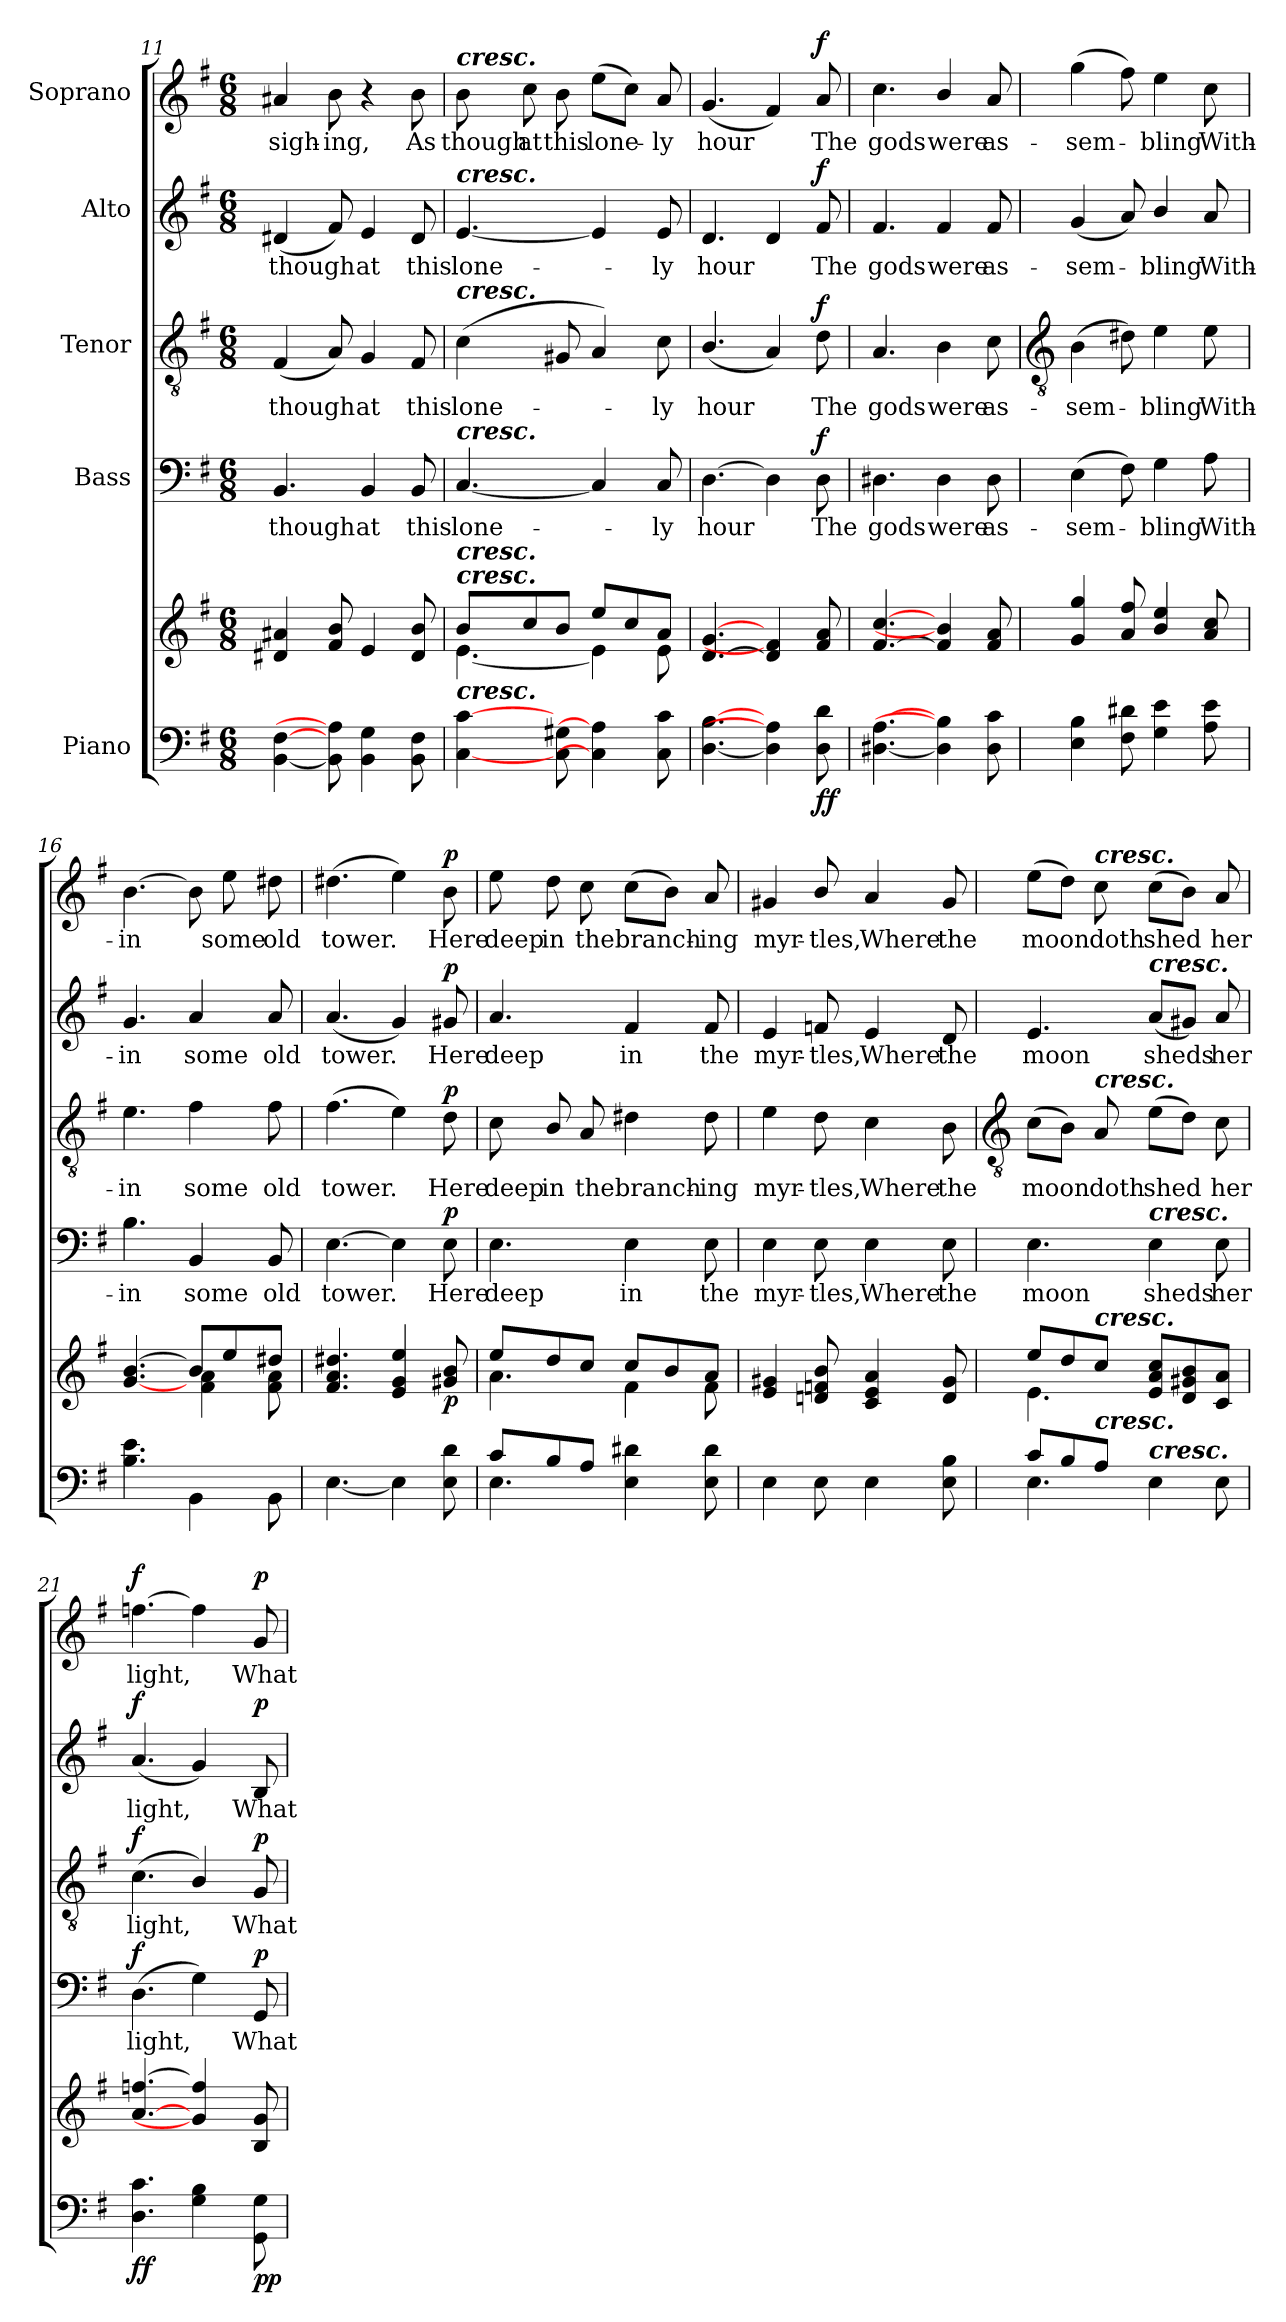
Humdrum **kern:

**kern	**kern	**dynam	**kern	**text	**dynam	**kern	**text	**dynam	**kern	**text	**dynam	**kern	**text	**dynam
*part5	*part5	*part5	*part4	*part4	*part4	*part3	*part3	*part3	*part2	*part2	*part2	*part1	*part1	*part1
*staff6	*staff5	*staff5/6	*staff4	*staff4	*staff4	*staff3	*staff3	*staff3	*staff2	*staff2	*staff2	*staff1	*staff1	*staff1
*I"Piano	*	*	*I"Bass	*	*	*I"Tenor	*	*	*I"Alto	*	*	*I"Soprano	*	*
*clefF4	*clefG2	*	*clefF4	*	*	*clefGv2	*	*	*clefG2	*	*	*clefG2	*	*
*k[f#]	*k[f#]	*	*k[f#]	*	*	*k[f#]	*	*	*k[f#]	*	*	*k[f#]	*	*
*G:	*G:	*	*G:	*	*	*G:	*	*	*G:	*	*	*G:	*	*
*M6/8	*M6/8	*	*M6/8	*	*	*M6/8	*	*	*M6/8	*	*	*M6/8	*	*
=11	=11	=11	=11	=11	=11	=11	=11	=11	=11	=11	=11	=11	=11	=11
*	*^	*	*	*	*	*	*	*	*	*	*	*	*	*
!	!	!LO:N:vis=1	!	!	!LO:LY:b	!	!	!LO:LY:b	!	!	!LO:LY:b	!	!	!LO:LY:b	!
[4BB [4F#	4d#X 4a#X	2.ryy	.	4.BB	though	.	(<4F#	though	.	(<4d#X	though	.	4a#X	sigh-	.
!	!	!	!	!	!	!	!	!	!	!	!	!	!	!LO:LY:b	!
8BB] 8An]	8f# 8b	.	.	.	.	.	8A)	.	.	8f#)	.	.	8b	-ing,	.
!	!	!	!	!	!LO:LY:b	!	!	!LO:LY:b	!	!	!LO:LY:b	!	!	!	!
4BB 4G	4e	.	.	4BB	at	.	4G	at	.	4e	at	.	4r	.	.
!	!	!	!	!	!LO:LY:b	!	!	!LO:LY:b	!	!	!LO:LY:b	!	!	!LO:LY:b	!
8BB 8F#	8d# 8b	.	.	8BB	this	.	8F#	this	.	8d#	this	.	8b	As	.
=12	=12	=12	=12	=12	=12	=12	=12	=12	=12	=12	=12	=12	=12	=12	=12
!	!	!	!	!	!	!	!	!	!	!	!	!	!LO:TX:a:Bi:t=cresc.	!	!
!	!	!	!	!	!	!	!	!	!	!LO:TX:a:Bi:t=cresc.	!	!	!	!	!
!	!	!	!	!	!	!	!LO:TX:a:Bi:t=cresc.	!	!	!	!	!	!	!	!
!	!	!	!	!LO:TX:a:Bi:t=cresc.	!	!	!	!	!	!	!	!	!	!	!
!	!LO:TX:a:Bi:t=cresc.	!	!	!	!	!	!	!	!	!	!	!	!	!	!
!	!LO:TX:a:Bi:t=cresc.	!	!	!	!	!	!	!	!	!	!	!	!	!	!
!LO:TX:a:Bi:t=cresc.	!	!	!	!	!	!	!	!	!	!	!	!	!	!	!
!	!	!	!	!	!LO:LY:b	!	!	!LO:LY:b	!	!	!LO:LY:b	!	!	!LO:LY:b	!
[4C [4c	8b/L	[4.e\	.	[4.C	lone-	.	(<4c	lone-	.	[4.e	lone-	.	8b	though	.
!	!	!	!	!	!	!	!	!	!	!	!	!	!	!LO:LY:b	!
.	8cc/	.	.	.	.	.	.	.	.	.	.	.	8cc	at	.
!	!	!	!	!	!	!	!	!	!	!	!	!	!	!LO:LY:b	!
8C 8G#X	8b/J	.	.	.	.	.	8G#X	.	.	.	.	.	8b	this	.
!	!	!	!	!	!	!	!	!	!	!	!	!	!	!LO:LY:b	!
4C] 4A]	8ee/L	4e\]	.	4C]	.	.	4A)	.	.	4e]	.	.	(>8eeL	lone-	.
.	8cc/	.	.	.	.	.	.	.	.	.	.	.	8ccJ)	.	.
!	!	!	!	!	!LO:LY:b	!	!	!LO:LY:b	!	!	!LO:LY:b	!	!	!LO:LY:b	!
8C 8c	8a/J	8e\	.	8C	ly	.	8c	ly	.	8e	ly	.	8a	ly	.
=13	=13	=13	=13	=13	=13	=13	=13	=13	=13	=13	=13	=13	=13	=13	=13
!	!	!LO:N:vis=1	!	!	!LO:LY:b	!	!	!LO:LY:b	!	!	!LO:LY:b	!	!	!LO:LY:b	!
[4.D [4.B	[4.d [4.g	2.ryy	.	[4.D	hour	.	(<4.B/	hour	.	4.d	hour	.	(<4.g	hour	.
4D] 4A]	4d] 4f#]	.	.	4D]	.	.	4A)	.	.	4d	.	.	4f#)	.	.
!	!	!	!LO:DY:b=2	!	!LO:LY:b	!	!	!LO:LY:b	!	!	!LO:LY:b	!	!	!LO:LY:b	!
!	!	!	!LO:DY:n=1:b	!	!	!LO:DY:b	!	!	!LO:DY:b	!	!	!LO:DY:b	!	!	!LO:DY:b
8D 8d	8f# 8a	.	f f	8D	The	f	8d	The	f	8f#	The	f	8a	The	f
=14	=14	=14	=14	=14	=14	=14	=14	=14	=14	=14	=14	=14	=14	=14	=14
!	!	!LO:N:vis=1	!	!	!LO:LY:b	!	!	!LO:LY:b	!	!	!LO:LY:b	!	!	!LO:LY:b	!
[4.D#X [4.A	[4.f# [4.cc	2.ryy	.	4.D#X	gods	.	4.A	gods	.	4.f#	gods	.	4.cc	gods	.
!	!	!	!	!	!LO:LY:b	!	!	!LO:LY:b	!	!	!LO:LY:b	!	!	!LO:LY:b	!
4D#] 4B]	4f#/] 4b/]	.	.	4D#	were	.	4B	were	.	4f#	were	.	4b/	were	.
!	!	!	!	!	!LO:LY:b	!	!	!LO:LY:b	!	!	!LO:LY:b	!	!	!LO:LY:b	!
8D# 8c	8f# 8a	.	.	8D#	as-	.	8c	as-	.	8f#	as-	.	8a	as-	.
!!LO:LB:g=z
=15	=15	=15	=15	=15	=15	=15	=15	=15	=15	=15	=15	=15	=15	=15	=15
*	*	*	*	*	*	*	*clefGv2	*	*	*	*	*	*	*	*
!LO:N:vis=1	!	!LO:N:vis=1	!	!	!LO:LY:b	!	!	!LO:LY:b	!	!	!LO:LY:b	!	!	!LO:LY:b	!
*^	*	*	*	*	*	*	*	*	*	*	*	*	*	*	*
2.ryy	4E\ 4B\	4g 4gg	2.ryy	.	(>4E	-sem-	.	(>4B	-sem-	.	(<4g	-sem-	.	(>4gg	-sem-	.
.	8F#\ 8d#X\	8a 8ff#	.	.	8F#)	.	.	8d#X)	.	.	8a)	.	.	8ff#)	.	.
!	!	!	!	!	!	!LO:LY:b	!	!	!LO:LY:b	!	!	!LO:LY:b	!	!	!LO:LY:b	!
.	4G\ 4e\	4b 4ee	.	.	4G	bling	.	4e	bling	.	4b/	bling	.	4ee	bling	.
!	!	!	!	!	!	!LO:LY:b	!	!	!LO:LY:b	!	!	!LO:LY:b	!	!	!LO:LY:b	!
.	8A\ 8e\	8a 8cc	.	.	8A	With-	.	8e	With-	.	8a	With-	.	8cc	With-	.
=16	=16	=16	=16	=16	=16	=16	=16	=16	=16	=16	=16	=16	=16	=16	=16	=16
!LO:N:vis=1	!	!	!	!	!	!LO:LY:b	!	!	!LO:LY:b	!	!	!LO:LY:b	!	!	!LO:LY:b	!
2.ryy	4.B\ 4.e\	[4.g [4.b	4.ryy	.	4.B	-in	.	4.e	-in	.	4.g	-in	.	[4.b	-in	.
!	!	!	!	!	!	!LO:LY:b	!	!	!LO:LY:b	!	!	!LO:LY:b	!	!	!	!
.	4BB\	8b/L]	4f#\ 4a\	.	4BB	some	.	4f#	some	.	4a	some	.	8b]	.	.
!	!	!	!	!	!	!	!	!	!	!	!	!	!	!	!LO:LY:b	!
.	.	8ee/	.	.	.	.	.	.	.	.	.	.	.	8ee	some	.
!	!	!	!	!	!	!LO:LY:b	!	!	!LO:LY:b	!	!	!LO:LY:b	!	!	!LO:LY:b	!
.	8BB\	8dd#X/J	8f#\ 8a\	.	8BB	old	.	8f#	old	.	8a	old	.	8dd#X	old	.
=17	=17	=17	=17	=17	=17	=17	=17	=17	=17	=17	=17	=17	=17	=17	=17	=17
!LO:N:vis=1	!	!	!LO:N:vis=1	!	!	!LO:LY:b	!	!	!LO:LY:b	!	!	!LO:LY:b	!	!	!LO:LY:b	!
2.ryy	[4.E\	4.f# 4.a 4.dd#X	2.ryy	.	[4.E	tower.	.	(>4.f#	tower.	.	(<4.a	tower.	.	(>4.dd#X	tower.	.
.	4E\]	4e 4g 4ee	.	.	4E]	.	.	4e)	.	.	4g)	.	.	4ee)	.	.
!	!	!	!	!LO:DY:b	!	!LO:LY:b	!LO:DY:b	!	!LO:LY:b	!LO:DY:b	!	!LO:LY:b	!LO:DY:b	!	!LO:LY:b	!LO:DY:b
.	8E\ 8d\	8g#X 8b	.	p	8E	Here	p	8d	Here	p	8g#X	Here	p	8b	Here	p
=18	=18	=18	=18	=18	=18	=18	=18	=18	=18	=18	=18	=18	=18	=18	=18	=18
!	!	!	!	!	!	!LO:LY:b	!	!	!LO:LY:b	!	!	!LO:LY:b	!	!	!LO:LY:b	!
8c/L	4.E\	8ee/L	4.a\	.	4.E	deep	.	8c	deep	.	4.a	deep	.	8ee	deep	.
!	!	!	!	!	!	!	!	!	!LO:LY:b	!	!	!	!	!	!LO:LY:b	!
8B/	.	8dd/	.	.	.	.	.	8B/	in	.	.	.	.	8dd	in	.
!	!	!	!	!	!	!	!	!	!LO:LY:b	!	!	!	!	!	!LO:LY:b	!
8A/J	.	8cc/J	.	.	.	.	.	8A	the	.	.	.	.	8cc	the	.
!	!	!	!	!	!	!LO:LY:b	!	!	!LO:LY:b	!	!	!LO:LY:b	!	!	!LO:LY:b	!
4.ryy	4E\ 4d#X\	8cc/L	4f#\	.	4E	in	.	4d#X	branch-	.	4f#	in	.	(>8ccL	branch-	.
.	.	8b/	.	.	.	.	.	.	.	.	.	.	.	8bJ)	.	.
!	!	!	!	!	!	!LO:LY:b	!	!	!LO:LY:b	!	!	!LO:LY:b	!	!	!LO:LY:b	!
.	8E\ 8d#\	8a/J	8f#\	.	8E	the	.	8d#	-ing	.	8f#	the	.	8a	ing	.
=19	=19	=19	=19	=19	=19	=19	=19	=19	=19	=19	=19	=19	=19	=19	=19	=19
!	!	!	!LO:N:vis=1	!	!	!LO:LY:b	!	!	!LO:LY:b	!	!	!LO:LY:b	!	!	!LO:LY:b	!
2ryy	4E\	4e 4g#X	2.ryy	.	4E	myr-	.	4e	myr-	.	4e	myr-	.	4g#X	myr-	.
!	!	!	!	!	!	!LO:LY:b	!	!	!LO:LY:b	!	!	!LO:LY:b	!	!	!LO:LY:b	!
.	8E\	8dn/ 8fn/ 8b/	.	.	8E	-tles,	.	8d	-tles,	.	8fn	-tles,	.	8b/	-tles,	.
!	!	!	!	!	!	!LO:LY:b	!	!	!LO:LY:b	!	!	!LO:LY:b	!	!	!LO:LY:b	!
.	4E\	4c 4e 4a	.	.	4E	Where	.	4c	Where	.	4e	Where	.	4a	Where	.
8ryy	.	.	.	.	.	.	.	.	.	.	.	.	.	.	.	.
!	!	!	!	!	!	!LO:LY:b	!	!	!LO:LY:b	!	!	!LO:LY:b	!	!	!LO:LY:b	!
8ryy	8E\ 8B\	8d 8g#	.	.	8E	the	.	8B	the	.	8d	the	.	8g#	the	.
!!LO:LB:g=z
=20	=20	=20	=20	=20	=20	=20	=20	=20	=20	=20	=20	=20	=20	=20	=20	=20
*	*	*	*	*	*	*	*	*clefGv2	*	*	*	*	*	*	*	*
!	!	!	!	!	!	!LO:LY:b	!	!	!LO:LY:b	!	!	!LO:LY:b	!	!	!LO:LY:b	!
8c/L	4.E\	8ee/L	4.e\	.	4.E	moon	.	(>8cL	moon	.	4.e	moon	.	(>8eeL	moon	.
8B/	.	8dd/	.	.	.	.	.	8BJ)	.	.	.	.	.	8ddJ)	.	.
!	!	!	!	!	!	!	!	!	!	!	!	!	!	!LO:TX:a:Bi:t=cresc.	!	!
!	!	!	!	!	!	!	!	!LO:TX:a:Bi:t=cresc.	!	!	!	!	!	!	!	!
!	!	!LO:TX:a:Bi:t=cresc.	!	!	!	!	!	!	!	!	!	!	!	!	!	!
!LO:TX:a:Bi:t=cresc.	!	!	!	!	!	!	!	!	!	!	!	!	!	!	!	!
!	!	!	!	!	!	!	!	!	!LO:LY:b	!	!	!	!	!	!LO:LY:b	!
8A/J	.	8cc/J	.	.	.	.	.	8A	doth	.	.	.	.	8cc	doth	.
!	!	!	!	!	!	!	!	!	!	!	!LO:TX:a:Bi:t=cresc.	!	!	!	!	!
!	!	!	!	!	!LO:TX:a:Bi:t=cresc.	!	!	!	!	!	!	!	!	!	!	!
!LO:TX:a:Bi:t=cresc.	!	!	!	!	!	!	!	!	!	!	!	!	!	!	!	!
!	!	!	!	!	!	!LO:LY:b	!	!	!LO:LY:b	!	!	!LO:LY:b	!	!	!LO:LY:b	!
4.ryy	4E\	8e 8a 8ccL	4.ryy	.	4E	sheds	.	(>8eL	shed	.	(<8aL	sheds	.	(>8ccL	shed	.
.	.	8d 8g#X 8b	.	.	.	.	.	8dJ)	.	.	8g#XJ)	.	.	8bJ)	.	.
!	!	!	!	!	!	!LO:LY:b	!	!	!LO:LY:b	!	!	!LO:LY:b	!	!	!LO:LY:b	!
.	8E\	8c 8aJ	.	.	8E	her	.	8c	her	.	8a	her	.	8a	her	.
=21	=21	=21	=21	=21	=21	=21	=21	=21	=21	=21	=21	=21	=21	=21	=21	=21
!	!	!	!LO:N:vis=1	!LO:DY:b=2	!	!LO:LY:b	!	!	!LO:LY:b	!	!	!LO:LY:b	!	!	!LO:LY:b	!
!	!	!	!	!LO:DY:n=1:b	!	!	!LO:DY:b	!	!	!LO:DY:b	!	!	!LO:DY:b	!	!	!LO:DY:b
2ryy	4.D\ 4.c\	[4.a [4.ffn	2.ryy	f f	(>4.D	light,	f	(<4.c	light,	f	(<4.a	light,	f	[4.ffn	light,	f
.	4G\ 4B\	4g] 4ff]	.	.	4G)	.	.	4B/)	.	.	4g)	.	.	4ff]	.	.
8ryy	.	.	.	.	.	.	.	.	.	.	.	.	.	.	.	.
!	!	!	!	!LO:DY:n=2:b=2	!	!LO:LY:b	!	!	!LO:LY:b	!	!	!LO:LY:b	!	!	!LO:LY:b	!
!	!	!	!	!LO:DY:n=3:b	!	!	!LO:DY:b	!	!	!LO:DY:b	!	!	!LO:DY:b	!	!	!LO:DY:b
8ryy	8GG\ 8G\	8B 8g	.	p p	8GG	What	p	8G	What	p	8B	What	p	8g	What	p
*v	*v	*	*	*	*	*	*	*	*	*	*	*	*	*	*	*
*	*v	*v	*	*	*	*	*	*	*	*	*	*	*	*	*
=	=	=	=	=	=	=	=	=	=	=	=	=	=	=
*-	*-	*-	*-	*-	*-	*-	*-	*-	*-	*-	*-	*-	*-	*-
